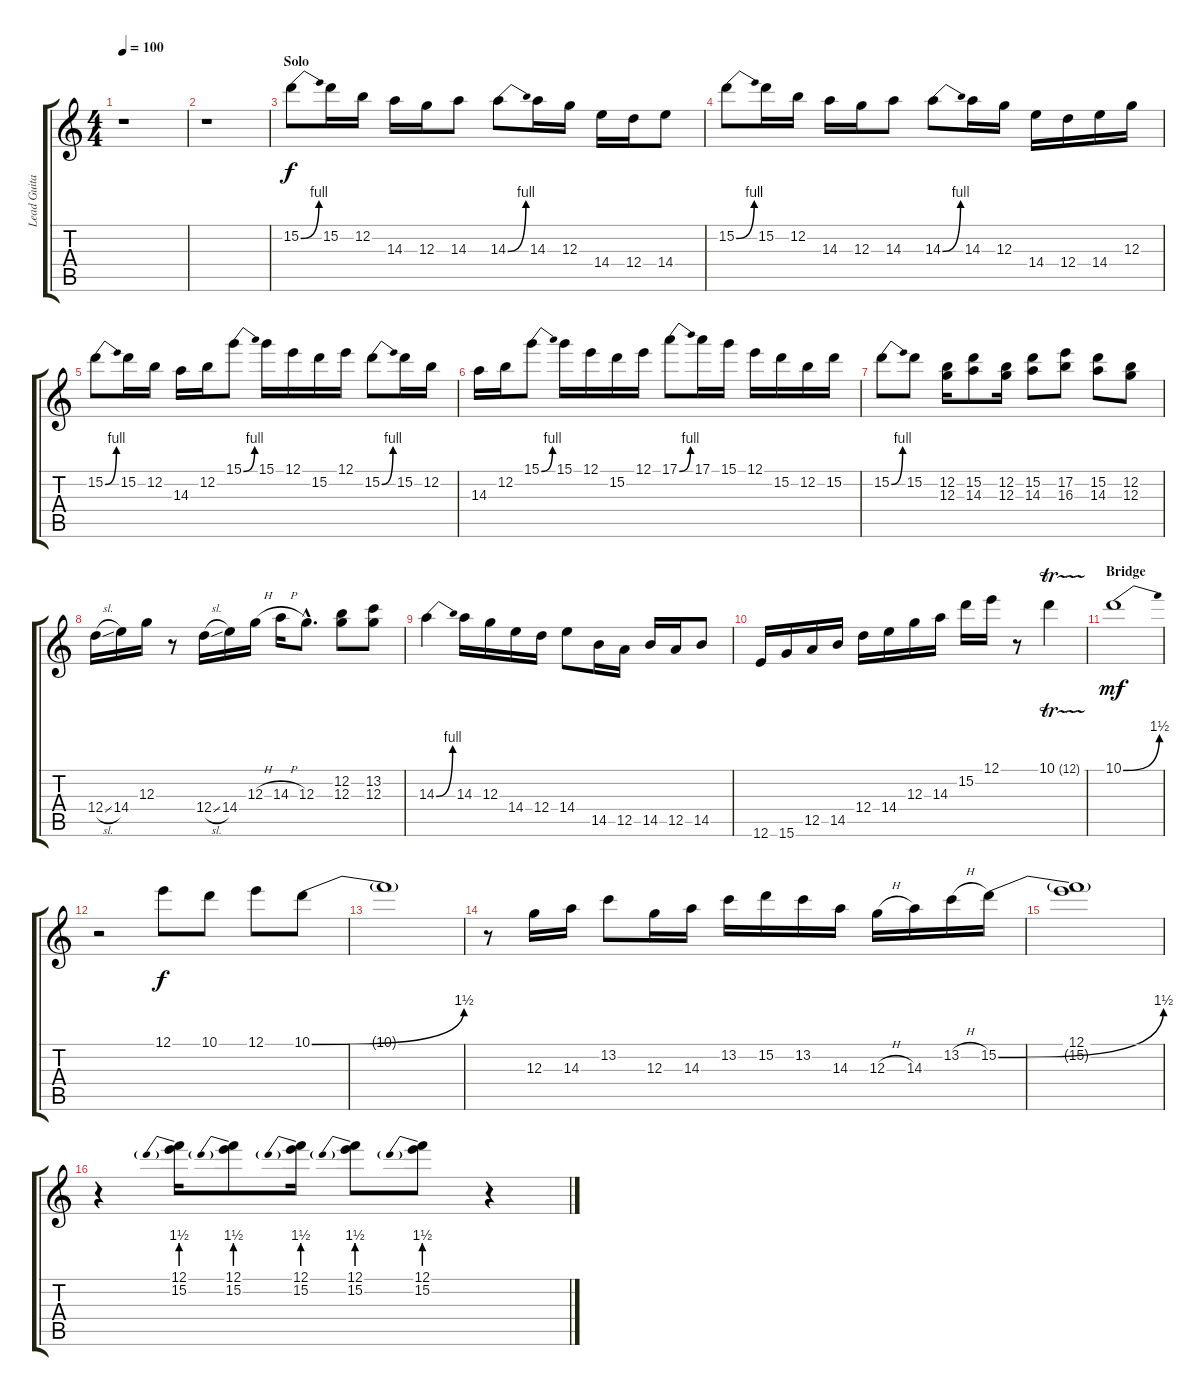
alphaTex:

\track ("Lead Guitar" "Lead Guita") {instrument overdrivenguitar}
\staff {score tabs}
\tuning (E4 B3 G3 D3 A2 E2) {hide}
\ts (4 4)
\tempo 100
\clef g2
\ks c
r.1{dy f} |
r.1 |
\section ("" "Solo")
15.2{be (bend 0 0 60 4)}.8 15.2.16 12.2.16 14.3.16 12.3.16 14.3.8 14.3{be (bend 0 0 60 4)}.8 14.3.16 12.3.16 14.4.16 12.4.16 14.4.8 |
15.2{be (bend 0 0 60 4)}.8 15.2.16 12.2.16 14.3.16 12.3.16 14.3.8 14.3{be (bend 0 0 60 4)}.8 14.3.16 12.3.16 14.4.16 12.4.16 14.4.16 12.3.16 |
15.2{be (bend 0 0 60 4)}.8 15.2.16 12.2.16 14.3.16 12.2.16 15.1{be (bend 0 0 60 4)}.8 15.1.16 12.1.16 15.2.16 12.1.16 15.2{be (bend 0 0 60 4)}.8 15.2.16 12.2.16 |
14.3.16 12.2.16 15.1{be (bend 0 0 60 4)}.8 15.1.16 12.1.16 15.2.16 12.1.16 17.1{be (bend 0 0 60 4)}.8 17.1.16 15.1.16 12.1.16 15.2.16 12.2.16 15.2.16 |
15.2{be (bend 0 0 60 4)}.8 15.2.8 (12.2 12.3).16 (15.2 14.3).8 (12.2 12.3).16 (15.2 14.3).8 (17.2 16.3).8 (15.2 14.3).8 (12.2 12.3).8 |
12.4{sl}.16 14.4.16 12.3.16 r.8 12.4{sl}.16 14.4.16 12.3{h}.16 14.3{h}.16 12.3{hac}.8{d} (12.2 12.3).8 (13.2 12.3).8 |
14.3{be (bend 0 0 60 4)}.4 14.3.16 12.3.16 14.4.16 12.4.16 14.4.8 14.5.16 12.5.16 14.5.16 12.5.16 14.5.8 |
12.6.16 15.6.16 12.5.16 14.5.16 12.4.16 14.4.16 12.3.16 14.3.16 15.2.16 12.1.16 r.8 10.1{tr (12 32)}.4 |
\section ("" "Bridge")
10.1{be (bend 0 0 60 6)}.1{dy mf volume 9} |
r.2 12.1.8{dy f} 10.1.8 12.1.8 10.1{be (bend 0 0 60 6)}.8 |
10.1{t}.1 |
r.8 12.3.16 14.3.16 13.2.8 12.3.16 14.3.16 13.2.16 15.2.16 13.2.16 14.3.16 12.3{h}.16 14.3.16 13.2{h}.16 15.2{be (bend 0 0 60 6)}.16 |
(12.1 15.2{t}).1 |
r.4 (12.1 15.2{be (prebend 0 6 60 6)}).16 (12.1 15.2{be (prebend 0 6 60 6)}).8 (12.1 15.2{be (prebend 0 6 60 6)}).16 (12.1 15.2{be (prebend 0 6 60 6)}).8 (12.1 15.2{be (prebend 0 6 60 6)}).8 r.4
